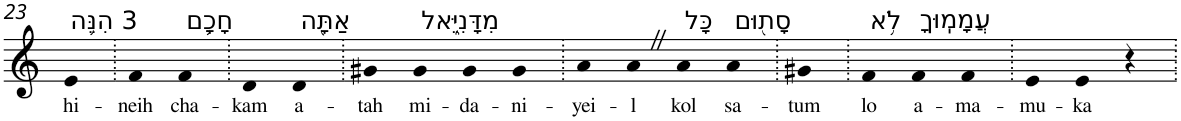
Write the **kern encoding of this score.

**kern	**text
*part1	*part1
*staff1	*staff1
*I"Piano	*
*I'Pno	*
!!LO:PB:g=z
*clefG2	*
*k[]	*
=23	=23
!LO:TX:a:t=3 הִנֵּ֥ה	!
!	!LO:LY:b
4e	hi-
=24.	=24.
!	!LO:LY:b
4f	-neih
!LO:TX:a:t=חָכָ֛ם	!
!	!LO:LY:b
4f	cha-
=25.	=25.
!	!LO:LY:b
4d	-kam
!LO:TX:a:t=אַתָּ֖ה	!
!	!LO:LY:b
4d	a-
=26.	=26.
!	!LO:LY:b
4g#X	-tah
!LO:TX:a:t=מִדָּנִיֵּ֑אל	!
!	!LO:LY:b
4g#	mi-
!	!LO:LY:b
4g#	-da-
!	!LO:LY:b
4g#	-ni-
=27.	=27.
!	!LO:LY:b
4a	-yei-
!	!LO:LY:b
4aZ	-l
!LO:TX:a:t=כָּל	!
!	!LO:LY:b
4a	kol
!LO:TX:a:t=סָת֖וּם	!
!	!LO:LY:b
4a	sa-
=28.	=28.
!	!LO:LY:b
4g#X	-tum
=29.	=29.
!LO:TX:a:t=לֹ֥א	!
!	!LO:LY:b
4f	lo
!LO:TX:a:t=עֲמָמֽוּךָ	!
!	!LO:LY:b
4f	a-
!	!LO:LY:b
4f	-ma-
=30.	=30.
!	!LO:LY:b
4e	-mu-
!	!LO:LY:b
4e	-ka
4r	.
=.	=.
*-	*-
